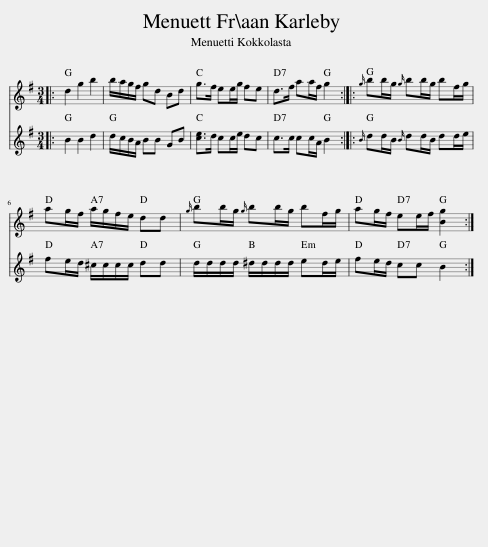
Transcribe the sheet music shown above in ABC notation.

X:1
%%score 1 2
L:1/8
M:3/4
I:linebreak $
K:G
V:1 treble
V:2 treble
V:1
|: d2 g2 b2 | b/a/g/f/ gd Bd | g>f ee/g/ fe | d>f aa/f/ g2 ::{g} bb/g/{g} bb/g/ bf/g/ |$ %5
 ag/f/ a/g/f/e/ dd |{g} bb/g/{g} bb/g/ bf/g/ | ag/f/ ee/f/ [Bg]2 :| %8
V:2
|: B2 B2 d2 | d/c/B/A/ BB GB | [ce]>d cc/e/ dc | c>c cc/A/ B2 ::{B} dd/B/{B} dd/B/ dd/e/ |$ %5
 fe/d/ ^c/c/c/c/ dd | d/d/d/d/ ^d/d/d/d/ ed/e/ | fe/d/ cc B2 :| %8
